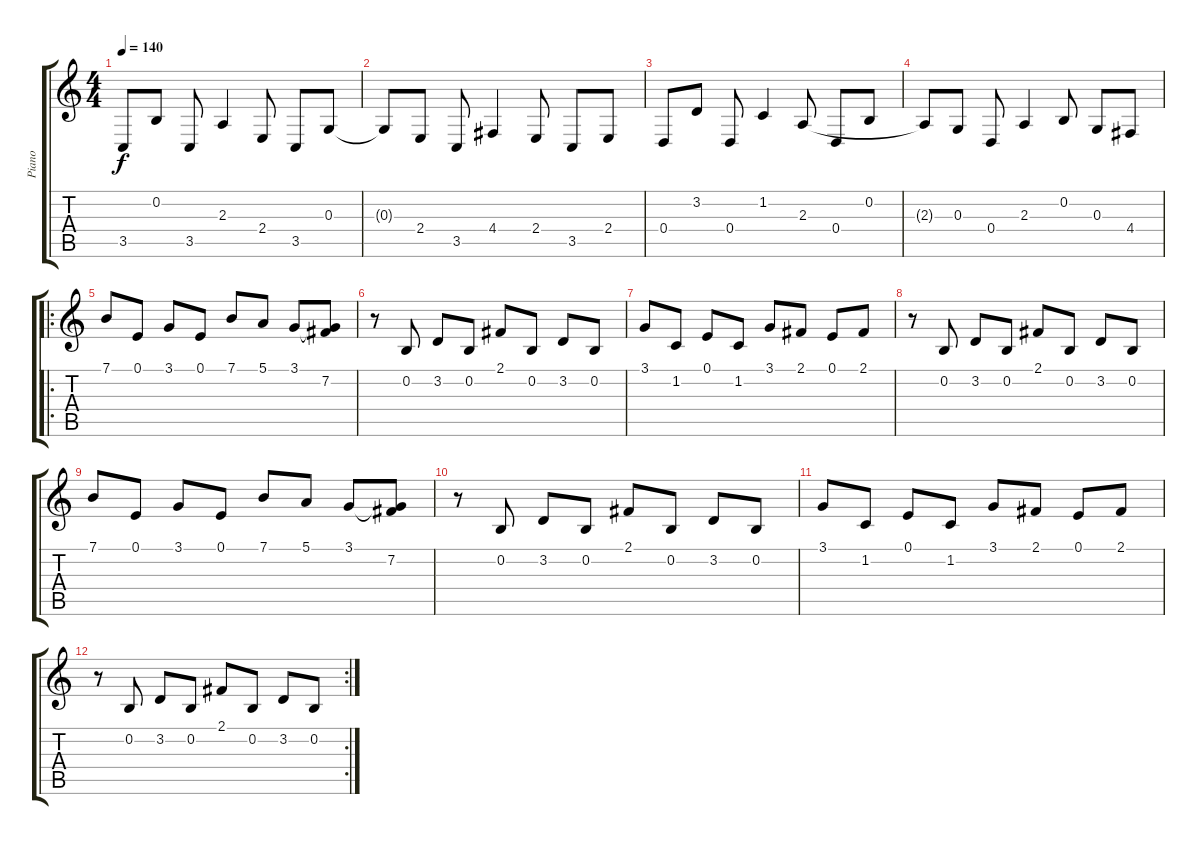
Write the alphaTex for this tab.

\track ("Piano" "Piano") {instrument acousticgrandpiano}
\staff {score tabs}
\tuning (E4 B3 G3 D3 A2 E2) {hide}
\ts (4 4)
\tempo 140
\clef g2
\ks c
3.5.8{dy f} 0.2.8 3.5.8 2.3.4 2.4.8 3.5.8 0.3.8 |
0.3{t}.8 2.4.8 3.5.8 4.4.4 2.4.8 3.5.8 2.4.8 |
0.4.8 3.2.8 0.4.8 1.2.4 2.3.8 0.4.8 0.2.8 |
2.3{t}.8 0.3.8 0.4.8 2.3.4 0.2.8 0.3.8 4.4.8 |
\ro
7.1.8 0.1.8 3.1.8 0.1.8 7.1.8 5.1.8 3.1.8 (3.1{t} 7.2).8 |
r.8 0.2.8 3.2.8 0.2.8 2.1.8 0.2.8 3.2.8 0.2.8 |
3.1.8 1.2.8 0.1.8 1.2.8 3.1.8 2.1.8 0.1.8 2.1.8 |
r.8 0.2.8 3.2.8 0.2.8 2.1.8 0.2.8 3.2.8 0.2.8 |
7.1.8 0.1.8 3.1.8 0.1.8 7.1.8 5.1.8 3.1.8 (3.1{t} 7.2).8 |
r.8 0.2.8 3.2.8 0.2.8 2.1.8 0.2.8 3.2.8 0.2.8 |
3.1.8 1.2.8 0.1.8 1.2.8 3.1.8 2.1.8 0.1.8 2.1.8 |
\rc 2
r.8 0.2.8 3.2.8 0.2.8 2.1.8 0.2.8 3.2.8 0.2.8
